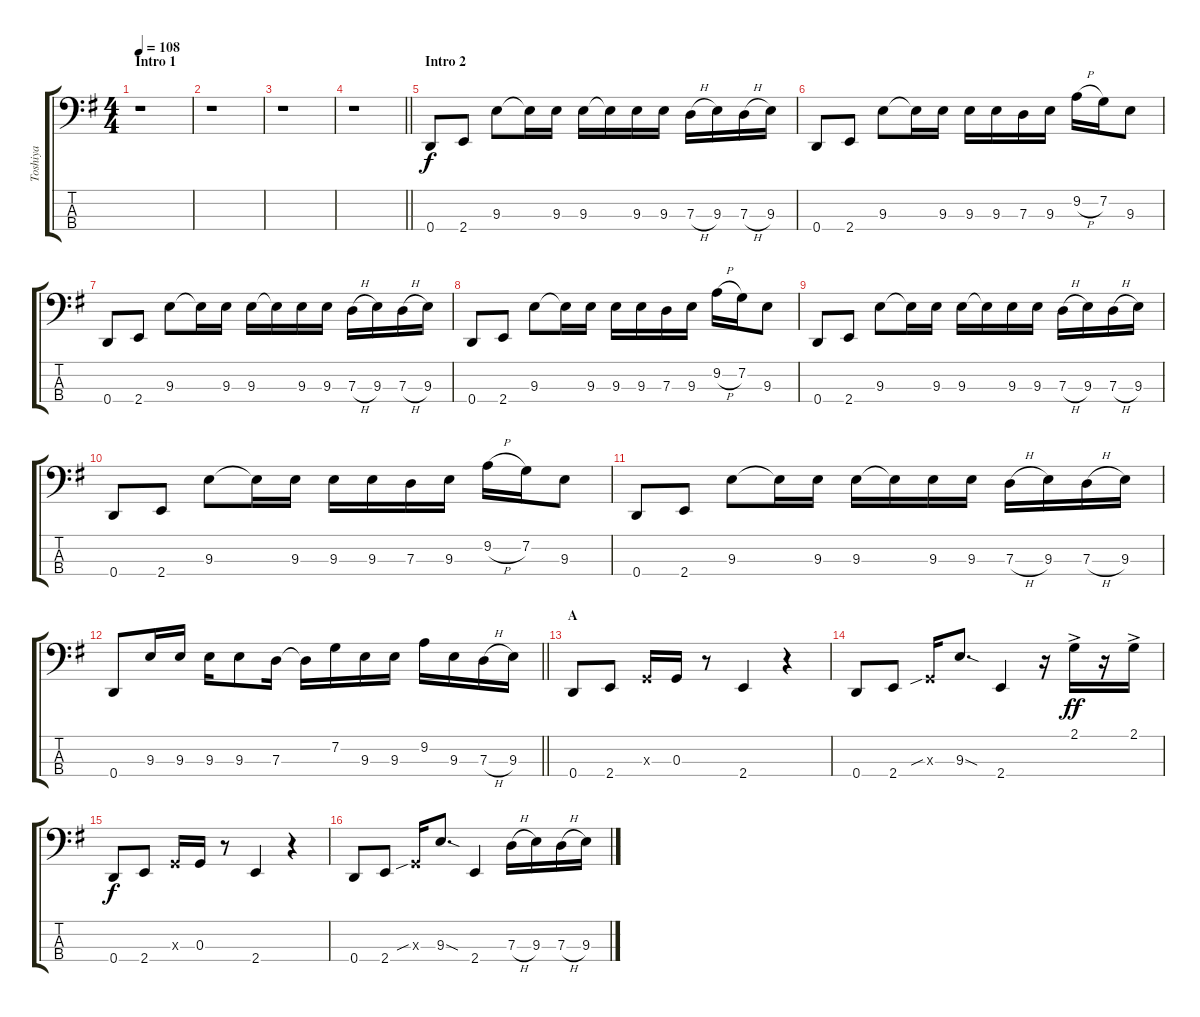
\track ("Toshiya" "Toshiya") {instrument electricbasspick}
\staff {score tabs}
\tuning (F2 C2 G1 D1) {hide}
\ts (4 4)
\section ("" "Intro 1")
\tempo 108
\clef f4
\ks eminor
r.1{dy f instrument electricbasspick} |
r.1 |
r.1 |
\barLineRight lightlight
r.1 |
\section ("" "Intro 2")
0.4.8{instrument electricbasspick} 2.4.8 9.3.8 9.3{t}.16 9.3.16 9.3.16 9.3{t}.16 9.3.16 9.3.16 7.3{h}.16 9.3.16 7.3{h}.16 9.3.16 |
0.4.8 2.4.8 9.3.8 9.3{t}.16 9.3.16 9.3.16 9.3.16 7.3.16 9.3.16 9.2{h}.16 7.2.16 9.3.8 |
0.4.8 2.4.8 9.3.8 9.3{t}.16 9.3.16 9.3.16 9.3{t}.16 9.3.16 9.3.16 7.3{h}.16 9.3.16 7.3{h}.16 9.3.16 |
0.4.8 2.4.8 9.3.8 9.3{t}.16 9.3.16 9.3.16 9.3.16 7.3.16 9.3.16 9.2{h}.16 7.2.16 9.3.8 |
0.4.8 2.4.8 9.3.8 9.3{t}.16 9.3.16 9.3.16 9.3{t}.16 9.3.16 9.3.16 7.3{h}.16 9.3.16 7.3{h}.16 9.3.16 |
0.4.8 2.4.8 9.3.8 9.3{t}.16 9.3.16 9.3.16 9.3.16 7.3.16 9.3.16 9.2{h}.16 7.2.16 9.3.8 |
0.4.8 2.4.8 9.3.8 9.3{t}.16 9.3.16 9.3.16 9.3{t}.16 9.3.16 9.3.16 7.3{h}.16 9.3.16 7.3{h}.16 9.3.16 |
\barLineRight lightlight
0.4.8 9.3.16 9.3.16 9.3.16 9.3.8 7.3.16 7.3{t}.16 7.2.16 9.3.16 9.3.16 9.2.16 9.3.16 7.3{h}.16 9.3.16 |
\section ("" "A")
0.4.8 2.4.8 0.3{x}.16 0.3.16 r.8 2.4.4 r.4 |
0.4.8 2.4.8 0.3{sib x}.16 9.3{sod}.8{d} 2.4.4 r.16 2.1{ac}.16{dy ff} r.16 2.1{ac}.16 |
0.4.8{dy f} 2.4.8 0.3{x}.16 0.3.16 r.8 2.4.4 r.4 |
0.4.8 2.4.8 0.3{sib x}.16 9.3{sod}.8{d} 2.4.4 7.3{h}.16 9.3.16 7.3{h}.16 9.3.16
